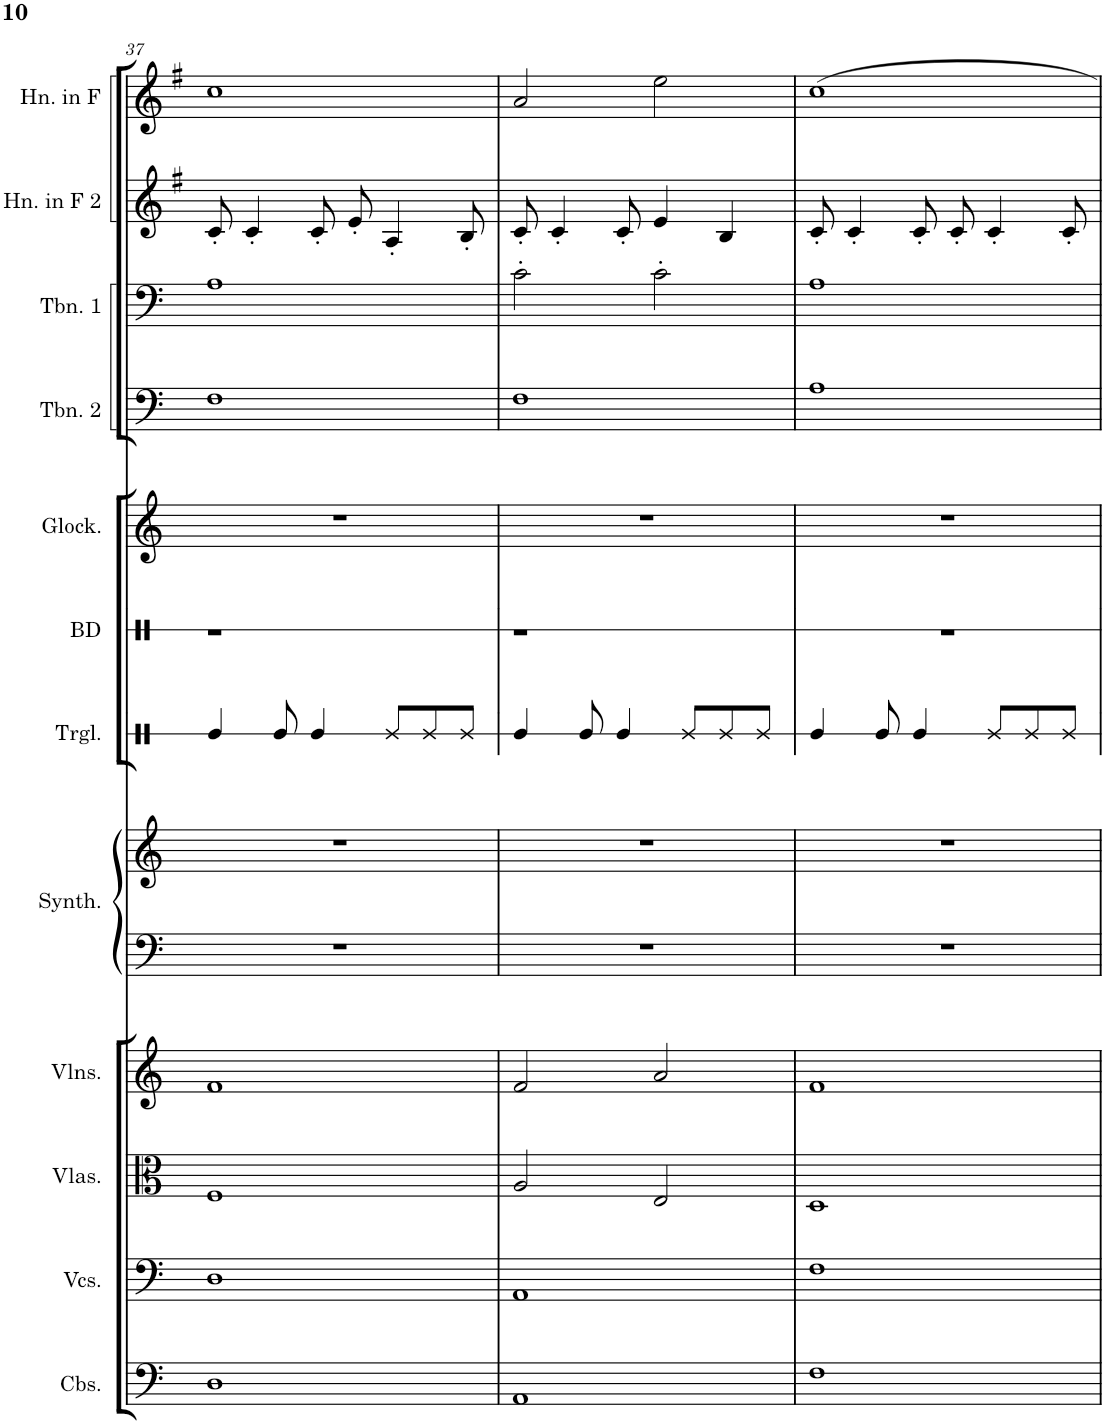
**kern	**kern	**kern	**kern	**kern	**kern	**kern	**kern	**kern	**kern	**kern	**kern	**kern
*part12	*part11	*part10	*part9	*part8	*part8	*part7	*part6	*part5	*part4	*part3	*part2	*part1
*staff13	*staff12	*staff11	*staff10	*staff9	*staff8	*staff7	*staff6	*staff5	*staff4	*staff3	*staff2	*staff1
*I"Contrabasses	*I"Violoncellos	*I"Violas	*I"Violins	*I"Warm Synthesizer	*	*I"Triangle	*I"Bass Drum	*I"Glockenspiel	*I"Trombone 2	*I"Trombone 1	*I"Horn in F 2	*I"Horn in F
*I'Cbs.	*I'Vcs.	*I'Vlas.	*I'Vlns.	*I'Synth.	*	*I'Trgl.	*I'BD	*I'Glock.	*I'Tbn. 2	*I'Tbn. 1	*I'Hn. in F 2	*I'Hn. in F
!!LO:PB:g=z
*clefF4	*clefF4	*clefC3	*clefG2	*clefF4	*clefG2	*clefX	*clefX	*clefG2	*clefF4	*clefF4	*clefG2	*clefG2
*Trd7c12	*	*	*	*	*	*	*	*Trd-14c-24	*	*	*Trd4c7	*Trd4c7
*k[]	*k[]	*k[]	*k[]	*k[]	*k[]	*k[]	*k[]	*k[]	*k[]	*k[]	*k[f#]	*k[f#]
*M4/4	*M4/4	*M4/4	*M4/4	*M4/4	*M4/4	*M4/4	*M4/4	*M4/4	*M4/4	*M4/4	*M4/4	*M4/4
=37	=37	=37	=37	=37	=37	=37	=37	=37	=37	=37	=37	=37
1D	1D	1F	1f	1r	1r	4Re/	1r	1r	1F	1A	8c'/	1cc
.	.	.	.	.	.	.	.	.	.	.	4c'/	.
.	.	.	.	.	.	8Re/	.	.	.	.	.	.
.	.	.	.	.	.	4Re/	.	.	.	.	8c'/	.
.	.	.	.	.	.	.	.	.	.	.	8e'/	.
.	.	.	.	.	.	8Re/L	.	.	.	.	4A'/	.
.	.	.	.	.	.	8Re/	.	.	.	.	.	.
.	.	.	.	.	.	8Re/J	.	.	.	.	8B'/	.
=38	=38	=38	=38	=38	=38	=38	=38	=38	=38	=38	=38	=38
1AA	1AA	2A/	2f/	1r	1r	4Re/	1r	1r	1F	2c'\	8c'/	2a/
.	.	.	.	.	.	.	.	.	.	.	4c'/	.
.	.	.	.	.	.	8Re/	.	.	.	.	.	.
.	.	.	.	.	.	4Re/	.	.	.	.	8c'/	.
.	.	2E/	2a/	.	.	.	.	.	.	2c'\	4e/	2ee\
.	.	.	.	.	.	8Re/L	.	.	.	.	.	.
.	.	.	.	.	.	8Re/	.	.	.	.	4B/	.
.	.	.	.	.	.	8Re/J	.	.	.	.	.	.
=39	=39	=39	=39	=39	=39	=39	=39	=39	=39	=39	=39	=39
1F	1F	1D	1f	1r	1r	4Re/	1r	1r	1A	1A	8c'/	1cc
.	.	.	.	.	.	.	.	.	.	.	4c'/	.
.	.	.	.	.	.	8Re/	.	.	.	.	.	.
.	.	.	.	.	.	4Re/	.	.	.	.	8c'/	.
.	.	.	.	.	.	.	.	.	.	.	8c'/	.
.	.	.	.	.	.	8Re/L	.	.	.	.	4c'/	.
.	.	.	.	.	.	8Re/	.	.	.	.	.	.
.	.	.	.	.	.	8Re/J	.	.	.	.	8c'/	.
=	=	=	=	=	=	=	=	=	=	=	=	=
*-	*-	*-	*-	*-	*-	*-	*-	*-	*-	*-	*-	*-
